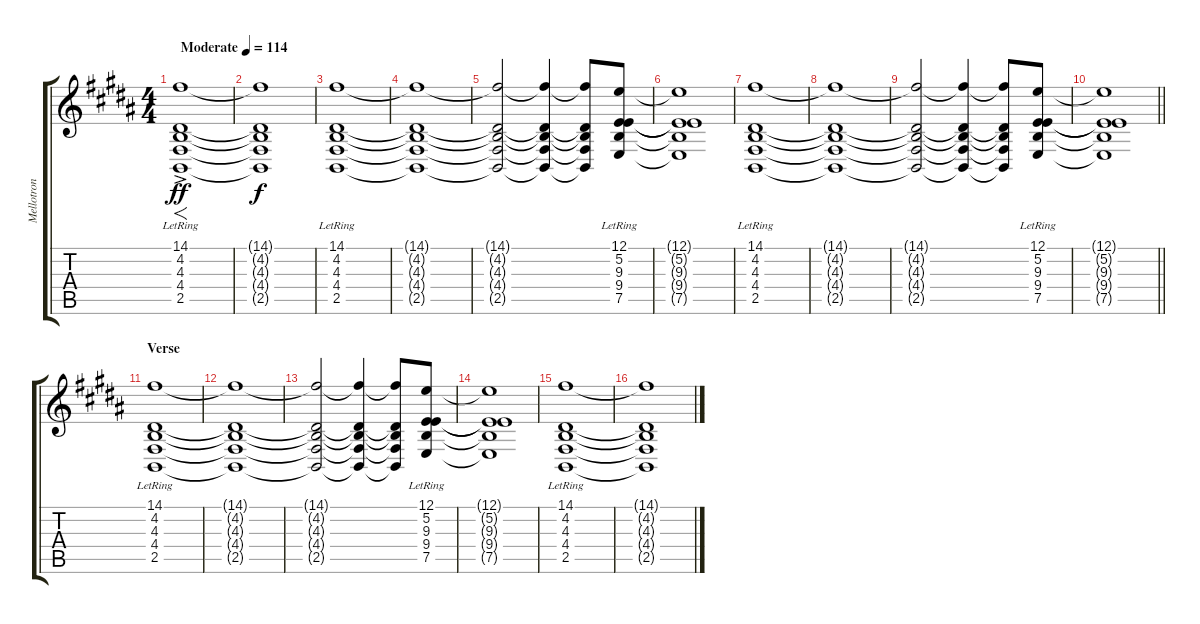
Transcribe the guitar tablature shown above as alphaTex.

\track ("Mellotron" "Mellotron") {instrument lead6voice}
\staff {score tabs}
\tuning (E4 B3 G3 D3 A2 E2) {hide}
\ts (4 4)
\tempo (114 "Moderate")
\clef g2
\ks b
(14.1{ac lr} 4.2 4.3 4.4 2.5).1{f dy ff instrument lead6voice} |
(14.1{t} 4.2{t} 4.3{t} 4.4{t} 2.5{t}).1{dy f} |
(14.1{lr} 4.2 4.3 4.4 2.5).1{volume 5} |
(14.1{t} 4.2{t} 4.3{t} 4.4{t} 2.5{t}).1 |
(14.1{t} 4.2{t} 4.3{t} 4.4{t} 2.5{t}).2 (14.1{t} 4.2{t} 4.3{t} 4.4{t} 2.5{t}).4 (14.1{t} 4.2{t} 4.3{t} 4.4{t} 2.5{t}).8 (12.1 5.2 9.3 9.4{lr} 7.5).8 |
(12.1{t} 5.2{t} 9.3{t} 9.4{t} 7.5{t}).1 |
(14.1{lr} 4.2 4.3 4.4 2.5).1 |
(14.1{t} 4.2{t} 4.3{t} 4.4{t} 2.5{t}).1 |
(14.1{t} 4.2{t} 4.3{t} 4.4{t} 2.5{t}).2 (14.1{t} 4.2{t} 4.3{t} 4.4{t} 2.5{t}).4 (14.1{t} 4.2{t} 4.3{t} 4.4{t} 2.5{t}).8 (12.1 5.2 9.3 9.4{lr} 7.5).8 |
\barLineRight lightlight
(12.1{t} 5.2{t} 9.3{t} 9.4{t} 7.5{t}).1 |
\section ("" "Verse ")
(14.1{lr} 4.2 4.3 4.4 2.5).1 |
(14.1{t} 4.2{t} 4.3{t} 4.4{t} 2.5{t}).1 |
(14.1{t} 4.2{t} 4.3{t} 4.4{t} 2.5{t}).2 (14.1{t} 4.2{t} 4.3{t} 4.4{t} 2.5{t}).4 (14.1{t} 4.2{t} 4.3{t} 4.4{t} 2.5{t}).8 (12.1 5.2 9.3 9.4{lr} 7.5).8 |
(12.1{t} 5.2{t} 9.3{t} 9.4{t} 7.5{t}).1 |
(14.1{lr} 4.2 4.3 4.4 2.5).1 |
(14.1{t} 4.2{t} 4.3{t} 4.4{t} 2.5{t}).1
